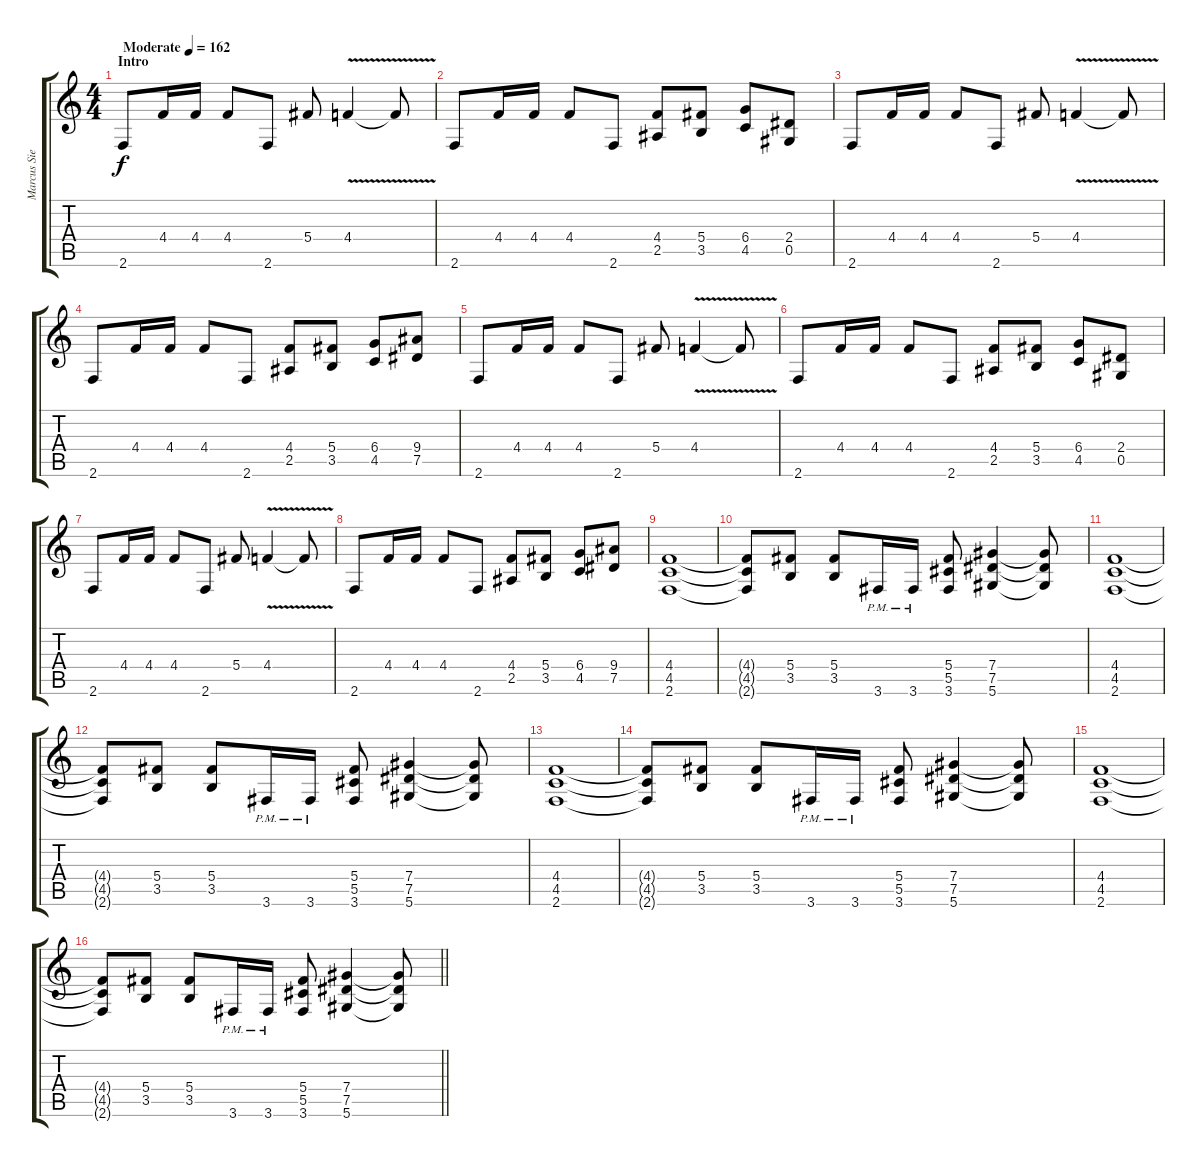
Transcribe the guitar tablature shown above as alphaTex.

\track ("Marcus Siepen" "Marcus Sie") {instrument distortionguitar}
\staff {score tabs}
\tuning (Eb4 Bb3 Gb3 Db3 Ab2 Eb2) {hide}
\ts (4 4)
\section ("" "Intro")
\tempo (162 "Moderate")
\clef g2
\ks c
2.6.8{dy f instrument distortionguitar} 4.4.16 4.4.16 4.4.8 2.6.8 5.4.8 4.4{v}.4 4.4{t}.8 |
2.6.8 4.4.16 4.4.16 4.4.8 2.6.8 (4.4 2.5).8 (5.4 3.5).8 (6.4 4.5).8 (2.4 0.5).8 |
2.6.8 4.4.16 4.4.16 4.4.8 2.6.8 5.4.8 4.4{v}.4 4.4{t}.8 |
2.6.8 4.4.16 4.4.16 4.4.8 2.6.8 (4.4 2.5).8 (5.4 3.5).8 (6.4 4.5).8 (9.4 7.5).8 |
2.6.8 4.4.16 4.4.16 4.4.8 2.6.8 5.4.8 4.4{v}.4 4.4{t}.8 |
2.6.8 4.4.16 4.4.16 4.4.8 2.6.8 (4.4 2.5).8 (5.4 3.5).8 (6.4 4.5).8 (2.4 0.5).8 |
2.6.8 4.4.16 4.4.16 4.4.8 2.6.8 5.4.8 4.4{v}.4 4.4{t}.8 |
2.6.8 4.4.16 4.4.16 4.4.8 2.6.8 (4.4 2.5).8 (5.4 3.5).8 (6.4 4.5).8 (9.4 7.5).8 |
(4.4 4.5 2.6).1{volume 14} |
(4.4{t} 4.5{t} 2.6{t}).8 (5.4 3.5).8{volume 16} (5.4 3.5).8 3.6{pm}.16 3.6{pm}.16 (5.4 5.5 3.6).8 (7.4 7.5 5.6).4 (7.4{t} 7.5{t} 5.6{t}).8 |
(4.4 4.5 2.6).1{volume 14} |
(4.4{t} 4.5{t} 2.6{t}).8 (5.4 3.5).8{volume 16} (5.4 3.5).8 3.6{pm}.16 3.6{pm}.16 (5.4 5.5 3.6).8 (7.4 7.5 5.6).4 (7.4{t} 7.5{t} 5.6{t}).8 |
(4.4 4.5 2.6).1{volume 14} |
(4.4{t} 4.5{t} 2.6{t}).8 (5.4 3.5).8{volume 16} (5.4 3.5).8 3.6{pm}.16 3.6{pm}.16 (5.4 5.5 3.6).8 (7.4 7.5 5.6).4 (7.4{t} 7.5{t} 5.6{t}).8 |
(4.4 4.5 2.6).1{volume 14} |
\barLineRight lightlight
(4.4{t} 4.5{t} 2.6{t}).8 (5.4 3.5).8{volume 16} (5.4 3.5).8 3.6{pm}.16 3.6{pm}.16 (5.4 5.5 3.6).8 (7.4 7.5 5.6).4 (7.4{t} 7.5{t} 5.6{t}).8
